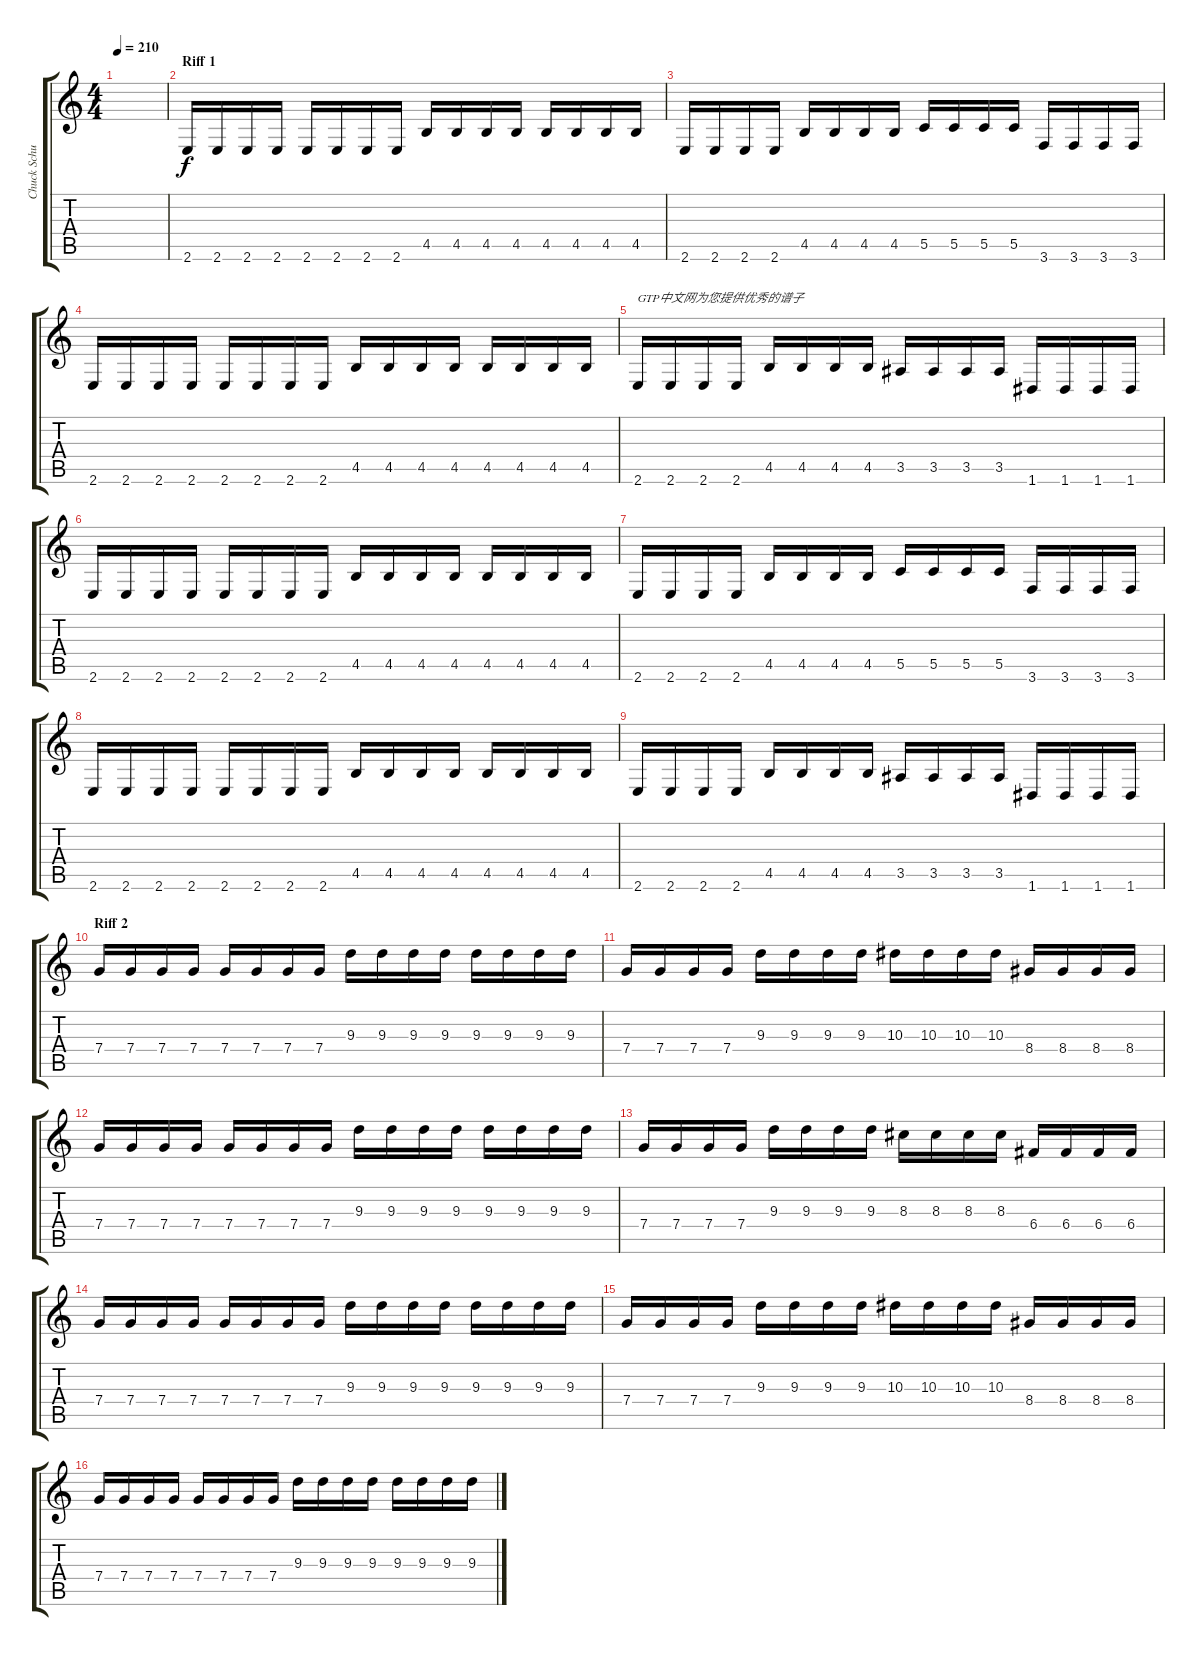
\track ("Chuck Schuldiner" "Chuck Schu") {instrument distortionguitar}
\staff {score tabs}
\tuning (D4 A3 F3 C3 G2 D2) {hide}
\ts (4 4)
\tempo 210
\clef g2
\ks c
|
\section ("" "Riff 1")
2.6.16 2.6.16 2.6.16 2.6.16 2.6.16 2.6.16 2.6.16 2.6.16 4.5.16 4.5.16 4.5.16 4.5.16 4.5.16 4.5.16 4.5.16 4.5.16 |
2.6.16 2.6.16 2.6.16 2.6.16 4.5.16 4.5.16 4.5.16 4.5.16 5.5.16 5.5.16 5.5.16 5.5.16 3.6.16 3.6.16 3.6.16 3.6.16 |
2.6.16 2.6.16 2.6.16 2.6.16 2.6.16 2.6.16 2.6.16 2.6.16 4.5.16 4.5.16 4.5.16 4.5.16 4.5.16 4.5.16 4.5.16 4.5.16 |
2.6.16{txt "GTP中文网为您提供优秀的谱子"} 2.6.16 2.6.16 2.6.16 4.5.16 4.5.16 4.5.16 4.5.16 3.5.16 3.5.16 3.5.16 3.5.16 1.6.16 1.6.16 1.6.16 1.6.16 |
2.6.16 2.6.16 2.6.16 2.6.16 2.6.16 2.6.16 2.6.16 2.6.16 4.5.16 4.5.16 4.5.16 4.5.16 4.5.16 4.5.16 4.5.16 4.5.16 |
2.6.16 2.6.16 2.6.16 2.6.16 4.5.16 4.5.16 4.5.16 4.5.16 5.5.16 5.5.16 5.5.16 5.5.16 3.6.16 3.6.16 3.6.16 3.6.16 |
2.6.16 2.6.16 2.6.16 2.6.16 2.6.16 2.6.16 2.6.16 2.6.16 4.5.16 4.5.16 4.5.16 4.5.16 4.5.16 4.5.16 4.5.16 4.5.16 |
2.6.16 2.6.16 2.6.16 2.6.16 4.5.16 4.5.16 4.5.16 4.5.16 3.5.16 3.5.16 3.5.16 3.5.16 1.6.16 1.6.16 1.6.16 1.6.16 |
\section ("" "Riff 2")
7.4.16 7.4.16 7.4.16 7.4.16 7.4.16 7.4.16 7.4.16 7.4.16 9.3.16 9.3.16 9.3.16 9.3.16 9.3.16 9.3.16 9.3.16 9.3.16 |
7.4.16 7.4.16 7.4.16 7.4.16 9.3.16 9.3.16 9.3.16 9.3.16 10.3.16 10.3.16 10.3.16 10.3.16 8.4.16 8.4.16 8.4.16 8.4.16 |
7.4.16 7.4.16 7.4.16 7.4.16 7.4.16 7.4.16 7.4.16 7.4.16 9.3.16 9.3.16 9.3.16 9.3.16 9.3.16 9.3.16 9.3.16 9.3.16 |
7.4.16 7.4.16 7.4.16 7.4.16 9.3.16 9.3.16 9.3.16 9.3.16 8.3.16 8.3.16 8.3.16 8.3.16 6.4.16 6.4.16 6.4.16 6.4.16 |
7.4.16 7.4.16 7.4.16 7.4.16 7.4.16 7.4.16 7.4.16 7.4.16 9.3.16 9.3.16 9.3.16 9.3.16 9.3.16 9.3.16 9.3.16 9.3.16 |
7.4.16 7.4.16 7.4.16 7.4.16 9.3.16 9.3.16 9.3.16 9.3.16 10.3.16 10.3.16 10.3.16 10.3.16 8.4.16 8.4.16 8.4.16 8.4.16 |
7.4.16 7.4.16 7.4.16 7.4.16 7.4.16 7.4.16 7.4.16 7.4.16 9.3.16 9.3.16 9.3.16 9.3.16 9.3.16 9.3.16 9.3.16 9.3.16
